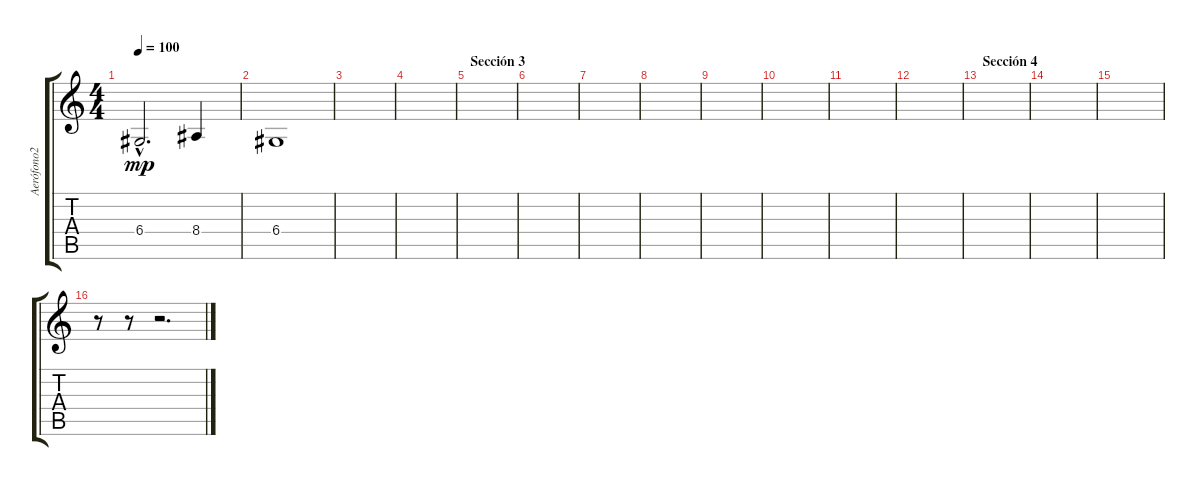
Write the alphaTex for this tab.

\track ("Aerófono2" "Aerófono2") {instrument trombone}
\staff {score tabs}
\tuning (E4 B3 G3 D3 A2 E2) {hide}
\ts (4 4)
\tempo 100
\clef g2
\ks c
6.4{hac}.2{d dy mp} 8.4.4 |
6.4.1 |
|
|
\section ("" "Sección 3")
|
|
|
|
|
|
|
|
\section ("" "Sección 4")
|
|
|
r.8 r.8 r.2{d}
